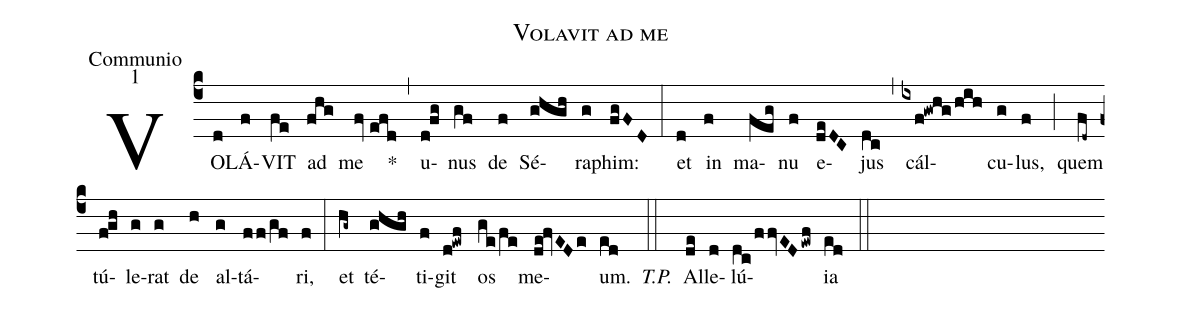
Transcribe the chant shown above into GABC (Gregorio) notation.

name:Volavit ad me;
office-part:Communio;
mode:1;
%%
(c4) VO(d)LÁ(f)VIT(fe) ad(fhg) me(fv//efd) *(,) u(d!fg)nus(gf) de(f) Sé(ghgh)ra(g)phim:(fgFD) (:) et(d) in(f) ma(feg)nu(f) e(deDC)jus(dc) (,) cál(ixf!gwhg/hih)cu(g)lus,(f) (;) quem(fd~) tú(f!gh)le(g)rat(g) de(h) al(g)tá(ff/gf)ri,(f) (:) et(hg~) té(ghgh)ti(f)git(d!ewf) os(ge/fe) me(de!fvEDe)um.(ed) <i>T.P.</i>(::) Al(de)le(d)lú(dc/ffvEDewf)ia(ed) (::)
